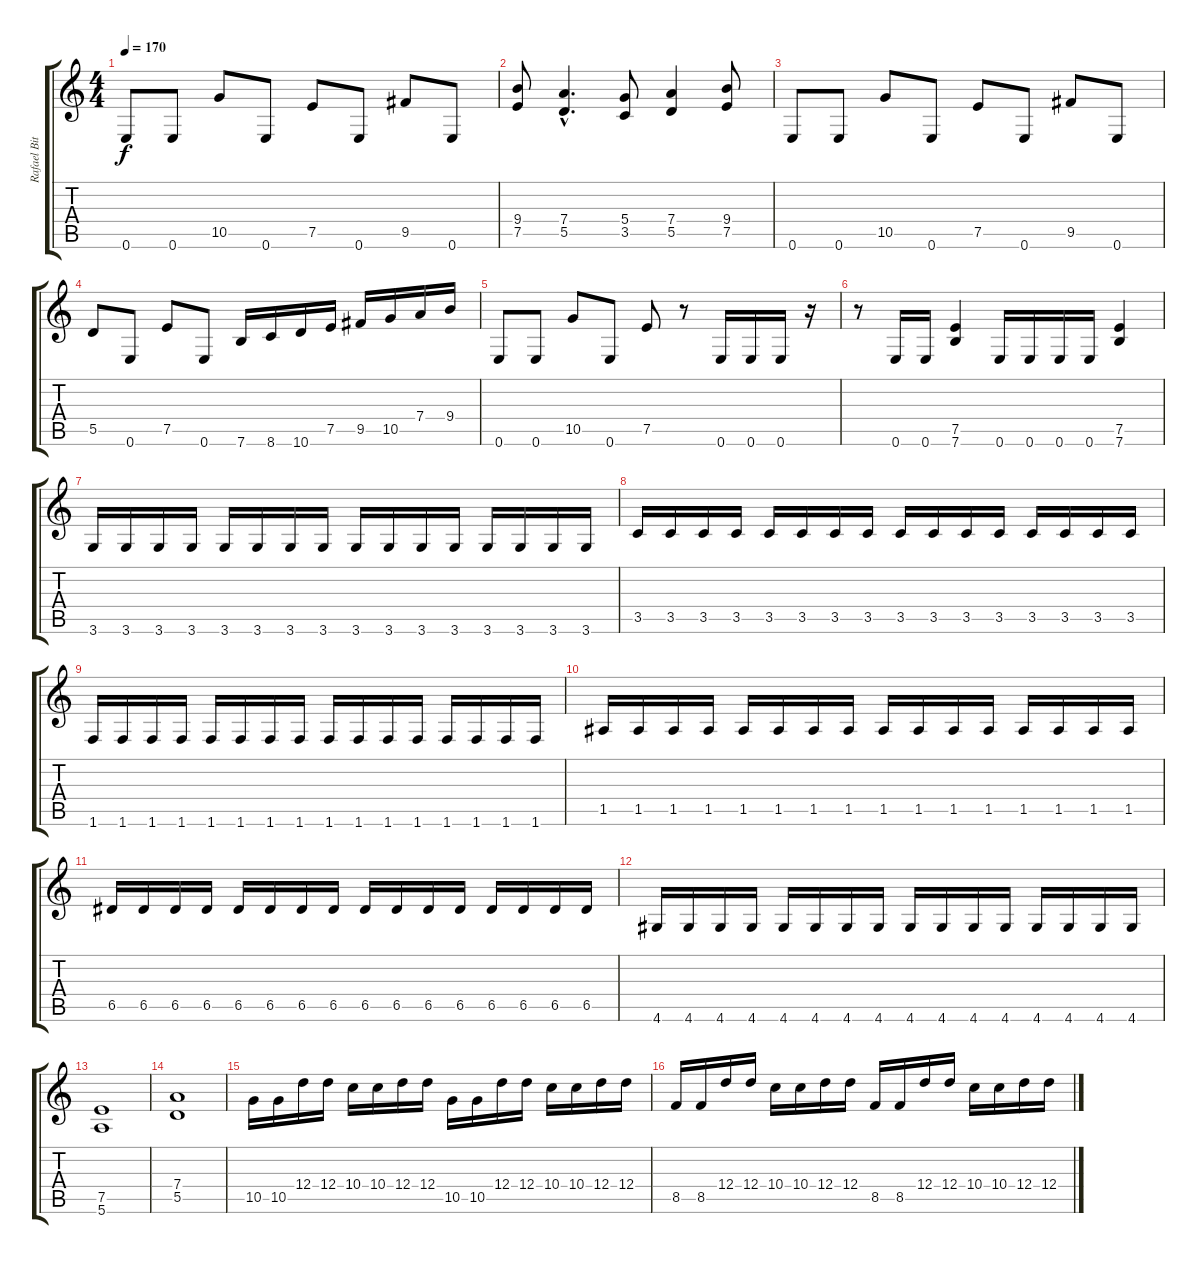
\track ("Rafael Bittencourt" "Rafael Bit") {instrument distortionguitar}
\staff {score tabs}
\tuning (E4 B3 G3 D3 A2 E2) {hide}
\ts (4 4)
\tempo 170
\clef g2
\ks c
0.6.8{dy f} 0.6.8 10.5.8 0.6.8 7.5.8 0.6.8 9.5.8 0.6.8 |
(9.4 7.5).8 (7.4{hac} 5.5{hac}).4{d} (5.4 3.5).8 (7.4 5.5).4 (9.4 7.5).8 |
0.6.8 0.6.8 10.5.8 0.6.8 7.5.8 0.6.8 9.5.8 0.6.8 |
5.5.8 0.6.8 7.5.8 0.6.8 7.6.16 8.6.16 10.6.16 7.5.16 9.5.16 10.5.16 7.4.16 9.4.16 |
0.6.8 0.6.8 10.5.8 0.6.8 7.5.8 r.8 0.6.16 0.6.16 0.6.16 r.16 |
r.8 0.6.16 0.6.16 (7.5 7.6).4 0.6.16 0.6.16 0.6.16 0.6.16 (7.5 7.6).4 |
3.6.16 3.6.16 3.6.16 3.6.16 3.6.16 3.6.16 3.6.16 3.6.16 3.6.16 3.6.16 3.6.16 3.6.16 3.6.16 3.6.16 3.6.16 3.6.16 |
3.5.16 3.5.16 3.5.16 3.5.16 3.5.16 3.5.16 3.5.16 3.5.16 3.5.16 3.5.16 3.5.16 3.5.16 3.5.16 3.5.16 3.5.16 3.5.16 |
1.6.16 1.6.16 1.6.16 1.6.16 1.6.16 1.6.16 1.6.16 1.6.16 1.6.16 1.6.16 1.6.16 1.6.16 1.6.16 1.6.16 1.6.16 1.6.16 |
1.5.16 1.5.16 1.5.16 1.5.16 1.5.16 1.5.16 1.5.16 1.5.16 1.5.16 1.5.16 1.5.16 1.5.16 1.5.16 1.5.16 1.5.16 1.5.16 |
6.5.16 6.5.16 6.5.16 6.5.16 6.5.16 6.5.16 6.5.16 6.5.16 6.5.16 6.5.16 6.5.16 6.5.16 6.5.16 6.5.16 6.5.16 6.5.16 |
4.6.16 4.6.16 4.6.16 4.6.16 4.6.16 4.6.16 4.6.16 4.6.16 4.6.16 4.6.16 4.6.16 4.6.16 4.6.16 4.6.16 4.6.16 4.6.16 |
(7.5 5.6).1 |
(7.4 5.5).1 |
10.5.16 10.5.16 12.4.16 12.4.16 10.4.16 10.4.16 12.4.16 12.4.16 10.5.16 10.5.16 12.4.16 12.4.16 10.4.16 10.4.16 12.4.16 12.4.16 |
8.5.16 8.5.16 12.4.16 12.4.16 10.4.16 10.4.16 12.4.16 12.4.16 8.5.16 8.5.16 12.4.16 12.4.16 10.4.16 10.4.16 12.4.16 12.4.16
